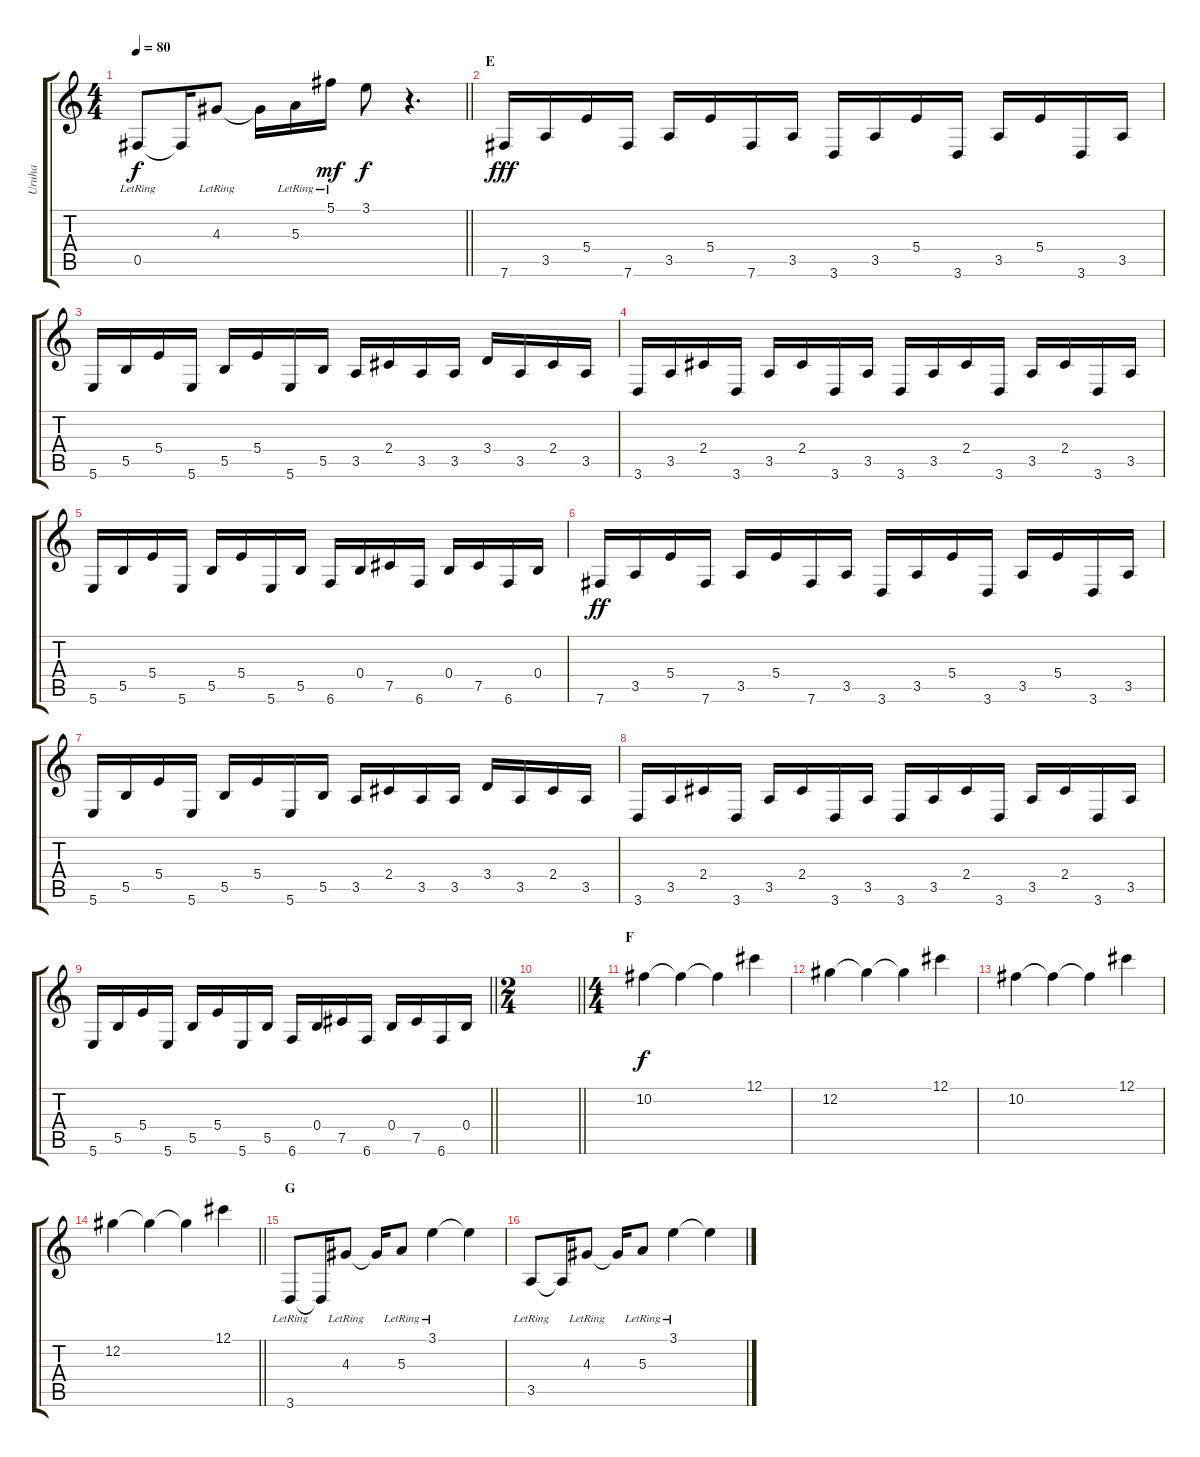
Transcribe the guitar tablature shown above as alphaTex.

\track ("Uruha" "Uruha") {instrument electricguitarclean}
\staff {score tabs}
\tuning (Db4 Ab3 E3 B2 Gb2 B1) {hide}
\ts (4 4)
\tempo 80
\clef g2
\barLineRight lightlight
\ks c
0.5{lr}.8{dy f} 0.5{t}.16 4.3{lr}.8 4.3{t}.16 5.3{lr}.16 5.1{lr}.16{dy mf} 3.1.8{dy f} r.4{d} |
\section ("" "E")
7.6.16{dy fff volume 11 instrument electricguitarclean} 3.5.16 5.4.16 7.6.16 3.5.16 5.4.16 7.6.16 3.5.16 3.6.16 3.5.16 5.4.16 3.6.16 3.5.16 5.4.16 3.6.16 3.5.16 |
5.6.16 5.5.16 5.4.16 5.6.16 5.5.16 5.4.16 5.6.16 5.5.16 3.5.16 2.4.16 3.5.16 3.5.16 3.4.16 3.5.16 2.4.16 3.5.16 |
3.6.16 3.5.16 2.4.16 3.6.16 3.5.16 2.4.16 3.6.16 3.5.16 3.6.16 3.5.16 2.4.16 3.6.16 3.5.16 2.4.16 3.6.16 3.5.16 |
5.6.16 5.5.16 5.4.16 5.6.16 5.5.16 5.4.16 5.6.16 5.5.16 6.6.16 0.4.16 7.5.16 6.6.16 0.4.16 7.5.16 6.6.16 0.4.16 |
7.6.16{dy ff} 3.5.16 5.4.16 7.6.16 3.5.16 5.4.16 7.6.16 3.5.16 3.6.16 3.5.16 5.4.16 3.6.16 3.5.16 5.4.16 3.6.16 3.5.16 |
5.6.16 5.5.16 5.4.16 5.6.16 5.5.16 5.4.16 5.6.16 5.5.16 3.5.16 2.4.16 3.5.16 3.5.16 3.4.16 3.5.16 2.4.16 3.5.16 |
3.6.16 3.5.16 2.4.16 3.6.16 3.5.16 2.4.16 3.6.16 3.5.16 3.6.16 3.5.16 2.4.16 3.6.16 3.5.16 2.4.16 3.6.16 3.5.16 |
\barLineRight lightlight
5.6.16 5.5.16 5.4.16 5.6.16 5.5.16 5.4.16 5.6.16 5.5.16 6.6.16 0.4.16 7.5.16 6.6.16 0.4.16 7.5.16 6.6.16 0.4.16 |
\ts (2 4)
\section ("" "")
\barLineRight lightlight
|
\ts (4 4)
\section ("" "F")
10.2.4{dy f volume 2 instrument overdrivenguitar} 10.2{t}.4 10.2{t}.4 12.1.4 |
12.2.4 12.2{t}.4 12.2{t}.4 12.1.4 |
10.2.4 10.2{t}.4 10.2{t}.4 12.1.4 |
\barLineRight lightlight
12.2.4 12.2{t}.4 12.2{t}.4 12.1.4 |
\section ("" "G")
3.6{lr}.8{volume 11 instrument electricguitarclean} 3.6{t}.16 4.3{lr}.8 4.3{t}.16 5.3{lr}.8 3.1{lr}.4 3.1{t}.4 |
3.5{lr}.8 3.5{t}.16 4.3{lr}.8 4.3{t}.16 5.3{lr}.8 3.1{lr}.4 3.1{t}.4
